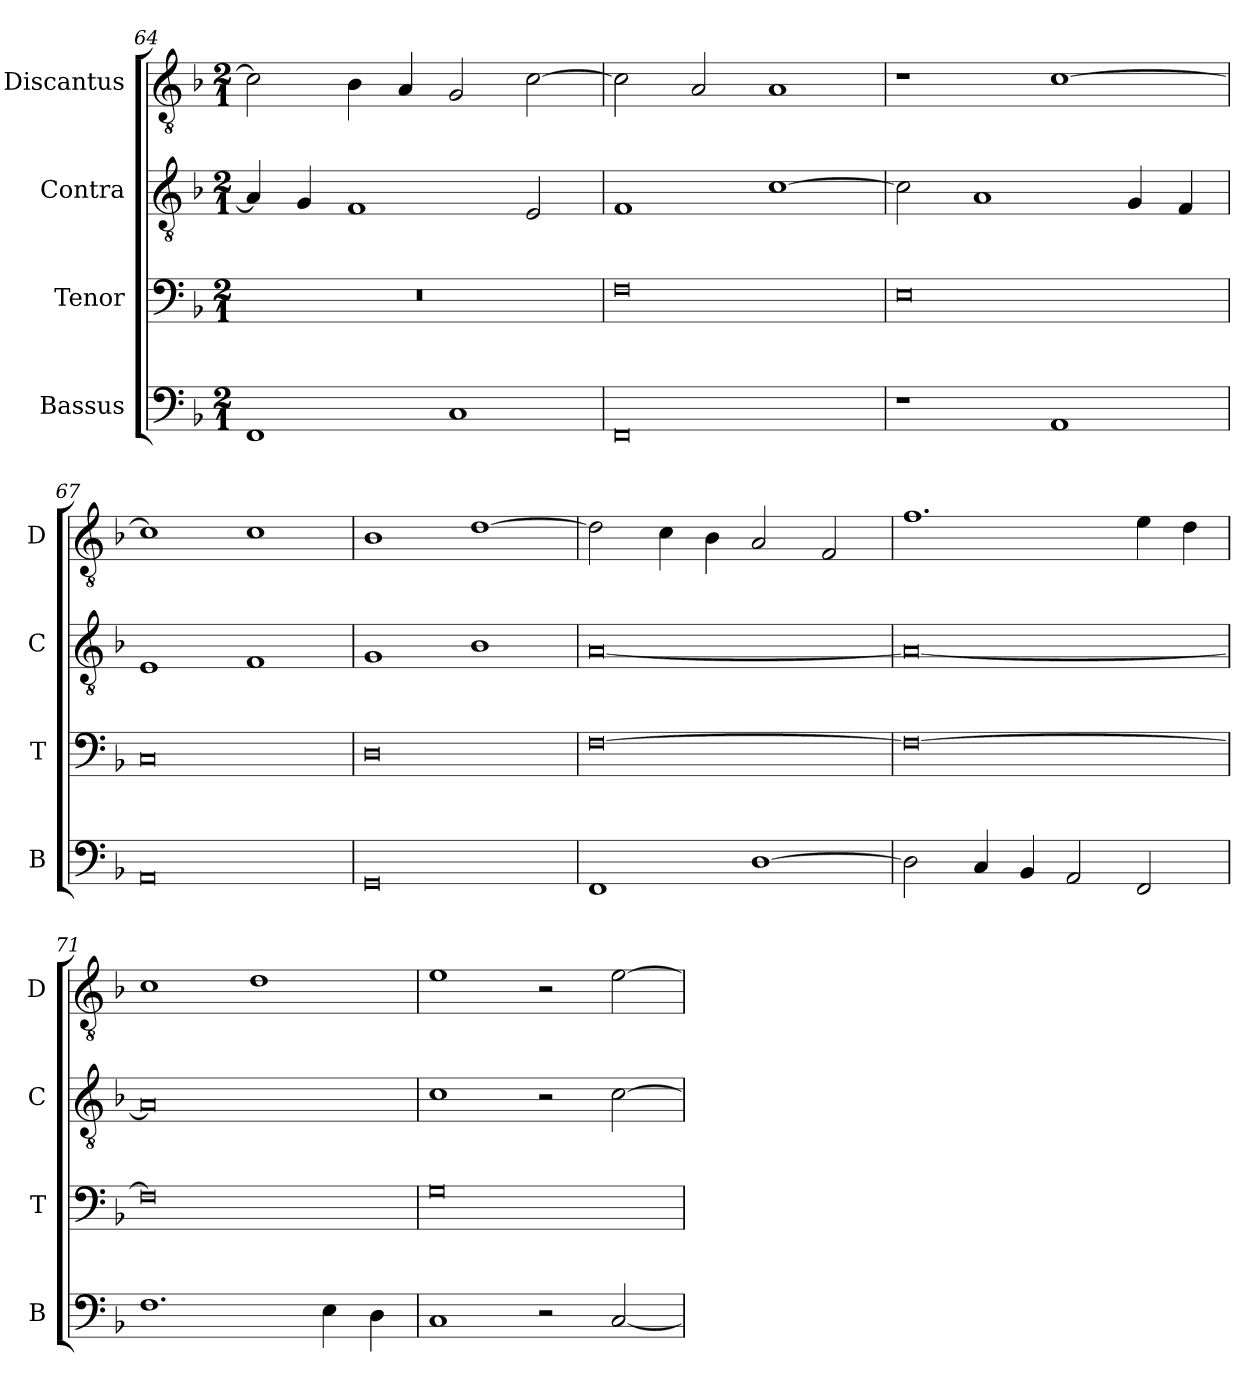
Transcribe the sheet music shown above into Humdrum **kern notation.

**kern	**kern	**kern	**kern
*part4	*part3	*part2	*part1
*staff4	*staff3	*staff2	*staff1
*I"Bassus	*I"Tenor	*I"Contra	*I"Discantus
*I'B	*I'T	*I'C	*I'D
*clefF4	*clefF4	*clefGv2	*clefGv2
*k[b-]	*k[b-]	*k[b-]	*k[b-]
*M2/1	*M2/1	*M2/1	*M2/1
=64	=64	=64	=64
1FF	0r	4A/]	2c\]
.	.	4G/	.
.	.	1F	4B-\
.	.	.	4A/
1C	.	.	2G/
.	.	2E/	[2c\
=65	=65	=65	=65
0FF	0F	1F	2c\]
.	.	.	2A/
.	.	[1c	1A
=66	=66	=66	=66
1r	0E	2c\]	1r
.	.	1A	.
1AA	.	.	[1c
.	.	4G/	.
.	.	4F/	.
=67	=67	=67	=67
0AA	0C	1E	1c]
.	.	1F	1c
=68	=68	=68	=68
0GG	0D	1G	1B-
.	.	1B-	[1d
=69	=69	=69	=69
1FF	[0F	[0A	2d\]
.	.	.	4c\
.	.	.	4B-\
[1D	.	.	2A/
.	.	.	2F/
=70	=70	=70	=70
2D\]	0F_	0A_	1.f
4C/	.	.	.
4BB-/	.	.	.
2AA/	.	.	.
2FF/	.	.	4e\
.	.	.	4d\
=71	=71	=71	=71
1.F	0F]	0A]	1c
.	.	.	1d
4E\	.	.	.
4D\	.	.	.
=72	=72	=72	=72
1C	0G	1c	1e
2r	.	2r	2r
[2C/	.	[2c\	[2e\
=	=	=	=
*-	*-	*-	*-
